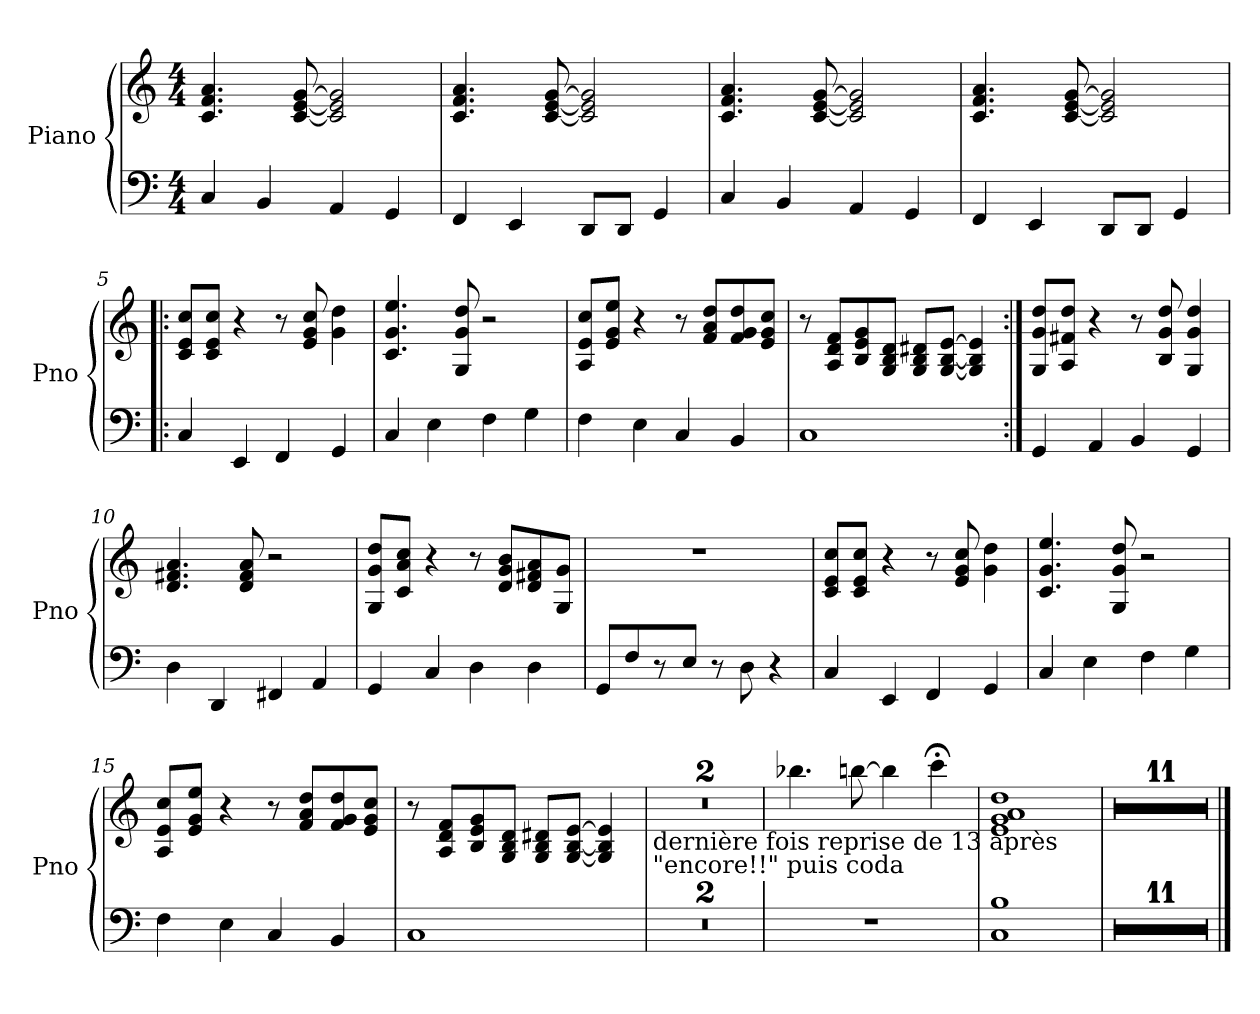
**kern	**kern
*part1	*part1
*staff2	*staff1
*I"Piano	*
*I'Pno	*
*clefF4	*clefG2
*k[]	*k[]
*C:	*C:
*M4/4	*M4/4
=1	=1
4C/	4.c/ 4.f/ 4.a/
4BB/	.
.	[8c/ [8e/ [8g/
4AA/	2c/] 2e/] 2g/]
4GG/	.
=2	=2
4FF/	4.c/ 4.f/ 4.a/
4EE/	.
.	[8c/ [8e/ [8g/
8DD/L	2c/] 2e/] 2g/]
8DD/J	.
4GG/	.
=3	=3
4C/	4.c/ 4.f/ 4.a/
4BB/	.
.	[8c/ [8e/ [8g/
4AA/	2c/] 2e/] 2g/]
4GG/	.
=4	=4
4FF/	4.c/ 4.f/ 4.a/
4EE/	.
.	[8c/ [8e/ [8g/
8DD/L	2c/] 2e/] 2g/]
8DD/J	.
4GG/	.
!!LO:LB:g=z
=5!|:	=5!|:
4C/	8c/ 8e/ 8cc/L
.	8c/ 8e/ 8cc/J
4EE/	4r
4FF/	8r
.	8e/ 8g/ 8cc/
4GG/	4g\ 4dd\
=6	=6
4C/	4.c/ 4.g/ 4.ee/
4E\	.
.	8G/ 8g/ 8dd/
4F\	2r
4G\	.
=7	=7
4F\	8A/ 8e/ 8cc/L
.	8e/ 8g/ 8ee/J
4E\	4r
4C/	8r
.	8f/ 8a/ 8dd/L
4BB/	8f/ 8g/ 8dd/
.	8e/ 8g/ 8cc/J
=8	=8
1C	8r
.	8A/ 8d/ 8f/L
.	8B/ 8e/ 8g/
.	8G/ 8B/ 8d/J
.	8G/ 8B/ 8d#X/L
.	[8G/ [8B/ [8e/J
.	4G/] 4B/] 4e/]
!!LO:LB:g=z
=9:|!	=9:|!
4GG/	8G/ 8g/ 8dd/L
.	8A/ 8f#X/ 8dd/J
4AA/	4r
4BB/	8r
.	8B/ 8g/ 8dd/
4GG/	4G/ 4g/ 4dd/
=10	=10
4D\	4.d/ 4.f#X/ 4.a/
4DD/	.
.	8d/ 8f#/ 8a/
4FF#X/	2r
4AA/	.
=11	=11
4GG/	8G/ 8g/ 8dd/L
.	8c/ 8a/ 8cc/J
4C/	4r
4D\	8r
.	8d/ 8g/ 8b/L
4D\	8d/ 8f#X/ 8a/
.	8G/ 8g/J
=12	=12
8GG/L	1r
8F/	.
8r	.
8E/J	.
8r	.
8D\	.
4r	.
!!LO:LB:g=z
=13	=13
4C/	8c/ 8e/ 8cc/L
.	8c/ 8e/ 8cc/J
4EE/	4r
4FF/	8r
.	8e/ 8g/ 8cc/
4GG/	4g\ 4dd\
=14	=14
4C/	4.c/ 4.g/ 4.ee/
4E\	.
.	8G/ 8g/ 8dd/
4F\	2r
4G\	.
=15	=15
4F\	8A/ 8e/ 8cc/L
.	8e/ 8g/ 8ee/J
4E\	4r
4C/	8r
.	8f/ 8a/ 8dd/L
4BB/	8f/ 8g/ 8dd/
.	8e/ 8g/ 8cc/J
=16	=16
1C	8r
.	8A/ 8d/ 8f/L
.	8B/ 8e/ 8g/
.	8G/ 8B/ 8d/J
.	8G/ 8B/ 8d#X/L
.	[8G/ [8B/ [8e/J
.	4G/] 4B/] 4e/]
!!LO:LB:g=z
=17	=17
!	!LO:TX:b:t=dernière fois reprise de 13 après \n"encore!!"  puis coda
1r	1r
=18	=18
1r	1r
=19	=19
1r	4.bb-X\
.	[8bbn\
.	4bb\]
.	4ccc;<\
=20	=20
1C 1B	1e 1g 1a 1dd
!!LO:PB:g=z
=21	=21
1r	1r
=22	=22
1r	1r
=23	=23
1r	1r
=24	=24
1r	1r
!!LO:LB:g=z
=25	=25
1r	1r
=26	=26
1r	1r
=27	=27
1r	1r
=28	=28
1r	1r
!!LO:LB:g=z
=29	=29
1r	1r
=30	=30
1r	1r
=31	=31
1r	1r
==	==
*-	*-
